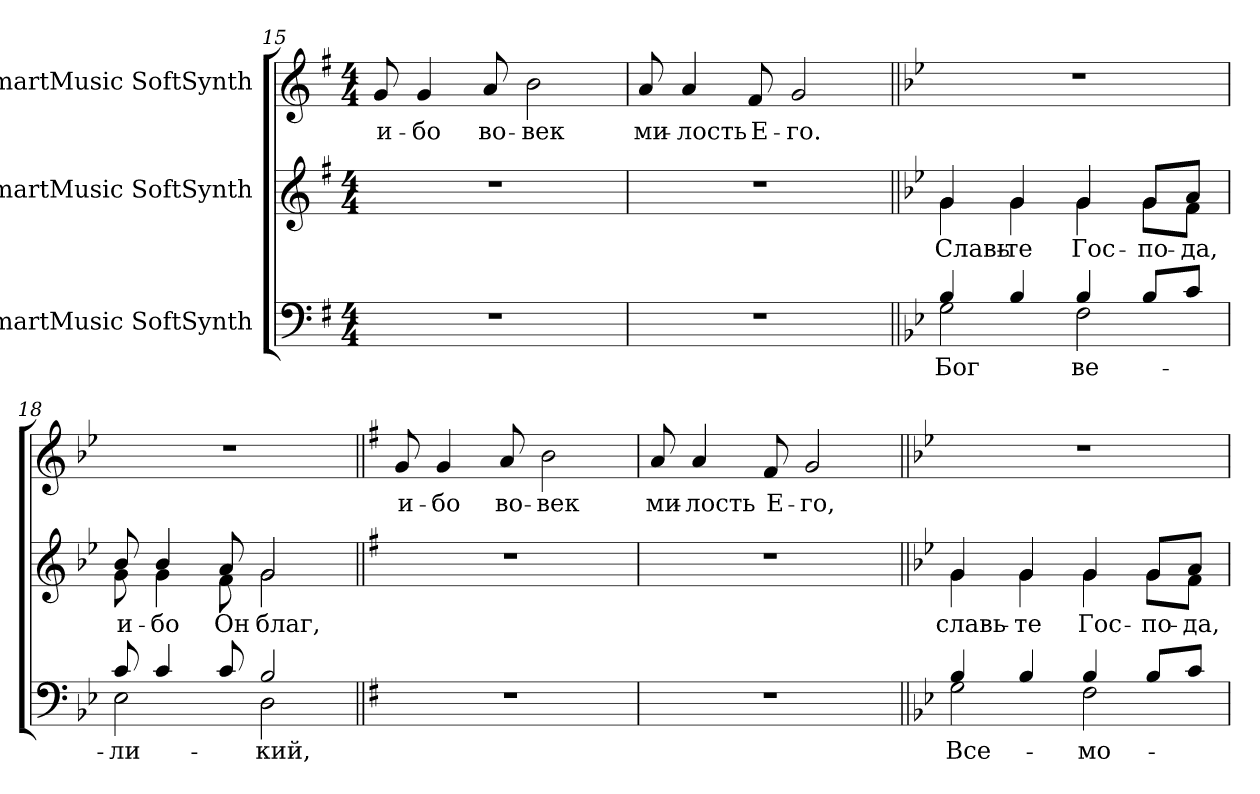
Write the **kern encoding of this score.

**kern	**text	**kern	**text	**kern	**text
*part3	*part3	*part2	*part2	*part1	*part1
*staff3	*staff3	*staff2	*staff2	*staff1	*staff1
*I"SmartMusic SoftSynth	*	*I"SmartMusic SoftSynth	*	*I"SmartMusic SoftSynth	*
*clefF4	*	*clefG2	*	*clefG2	*
*k[f#]	*	*k[f#]	*	*k[f#]	*
*G:	*	*G:	*	*G:	*
*M4/4	*	*M4/4	*	*M4/4	*
=15	=15	=15	=15	=15	=15
!	!	!	!	!	!LO:LY:b:color=#000000
1r	.	1r	.	8gi/	и-
!	!	!	!	!	!LO:LY:b:color=#000000
.	.	.	.	4gi/	-бо
!	!	!	!	!	!LO:LY:b:color=#000000
.	.	.	.	8ai/	во-
!	!	!	!	!	!LO:LY:b:color=#000000
.	.	.	.	2bi\	-век
=16	=16	=16	=16	=16	=16
!	!	!	!	!	!LO:LY:b:color=#000000
1r	.	1r	.	8ai/	ми-
!	!	!	!	!	!LO:LY:b:color=#000000
.	.	.	.	4ai/	-лость
!	!	!	!	!	!LO:LY:b:color=#000000
.	.	.	.	8f#i/	Е-
!	!	!	!	!	!LO:LY:b:color=#000000
.	.	.	.	2gi/	-го.
!!LO:PB:g=z
=17||	=17||	=17||	=17||	=17||	=17||
*k[b-e-]	*	*k[b-e-]	*	*k[b-e-]	*
*B-:	*	*B-:	*	*B-:	*
*^	*	*	*	*	*
!	!	!LO:LY:b:color=#000000	!	!	!	!
!	!	!	!	!LO:LY:b:color=#000000	!	!
*	*	*	*^	*	*	*
4B-i/	2Gi\	Бог	4gi/	4gi\	Славь-	1r	.
!	!	!	!	!	!LO:LY:b:color=#000000	!	!
4B-i/	.	.	4gi/	4gi\	-те	.	.
!	!	!LO:LY:b:color=#000000	!	!	!	!	!
!	!	!	!	!	!LO:LY:b:color=#000000	!	!
4B-i/	2Fi\	ве-	4gi/	4gi\	Гос-	.	.
!	!	!	!	!	!LO:LY:b:color=#000000	!	!
8B-i/L	.	.	8gi/L	8gi\L	-по-	.	.
!	!	!	!	!	!LO:LY:b:color=#000000	!	!
8ci/J	.	.	8ai/J	8fi\J	-да,	.	.
=18	=18	=18	=18	=18	=18	=18	=18
!	!	!LO:LY:b:color=#000000	!	!	!	!	!
!	!	!	!	!	!LO:LY:b:color=#000000	!	!
8ci/	2E-i\	-ли-	8b-i/	8gi\	и-	1r	.
!	!	!	!	!	!LO:LY:b:color=#000000	!	!
4ci/	.	.	4b-i/	4gi\	-бо	.	.
!	!	!	!	!	!LO:LY:b:color=#000000	!	!
8ci/	.	.	8ai/	8fi\	Он	.	.
!	!	!LO:LY:b:color=#000000	!	!	!	!	!
!	!	!	!	!	!LO:LY:b:color=#000000	!	!
2B-i/	2Di\	-кий,	2gi/	2gi\	благ,	.	.
*v	*v	*	*	*	*	*	*
*	*	*v	*v	*	*	*
=19||	=19||	=19||	=19||	=19||	=19||
*k[f#]	*	*k[f#]	*	*k[f#]	*
*G:	*	*G:	*	*G:	*
*^	*	*^	*	*	*
!	!	!	!	!	!	!	!LO:LY:b:color=#000000
*v	*v	*	*	*	*	*	*
*	*	*v	*v	*	*	*
1r	.	1r	.	8gi/	и-
!	!	!	!	!	!LO:LY:b:color=#000000
.	.	.	.	4gi/	-бо
!	!	!	!	!	!LO:LY:b:color=#000000
.	.	.	.	8ai/	во-
!	!	!	!	!	!LO:LY:b:color=#000000
.	.	.	.	2bi\	-век
=20	=20	=20	=20	=20	=20
!	!	!	!	!	!LO:LY:b:color=#000000
1r	.	1r	.	8ai/	ми-
!	!	!	!	!	!LO:LY:b:color=#000000
.	.	.	.	4ai/	-лость
!	!	!	!	!	!LO:LY:b:color=#000000
.	.	.	.	8f#i/	Е-
!	!	!	!	!	!LO:LY:b:color=#000000
.	.	.	.	2gi/	-го,
=21||	=21||	=21||	=21||	=21||	=21||
*k[b-e-]	*	*k[b-e-]	*	*k[b-e-]	*
*B-:	*	*B-:	*	*B-:	*
*^	*	*	*	*	*
!	!	!LO:LY:b:color=#000000	!	!	!	!
!	!	!	!	!LO:LY:b:color=#000000	!	!
*	*	*	*^	*	*	*
4B-i/	2Gi\	Все-	4gi/	4gi\	славь-	1r	.
!	!	!	!	!	!LO:LY:b:color=#000000	!	!
4B-i/	.	.	4gi/	4gi\	-те	.	.
!	!	!LO:LY:b:color=#000000	!	!	!	!	!
!	!	!	!	!	!LO:LY:b:color=#000000	!	!
4B-i/	2Fi\	-мо-	4gi/	4gi\	Гос-	.	.
!	!	!	!	!	!LO:LY:b:color=#000000	!	!
8B-i/L	.	.	8gi/L	8gi\L	-по-	.	.
!	!	!	!	!	!LO:LY:b:color=#000000	!	!
8ci/J	.	.	8ai/J	8fi\J	-да,	.	.
*v	*v	*	*	*	*	*	*
*	*	*v	*v	*	*	*
=	=	=	=	=	=
*-	*-	*-	*-	*-	*-
